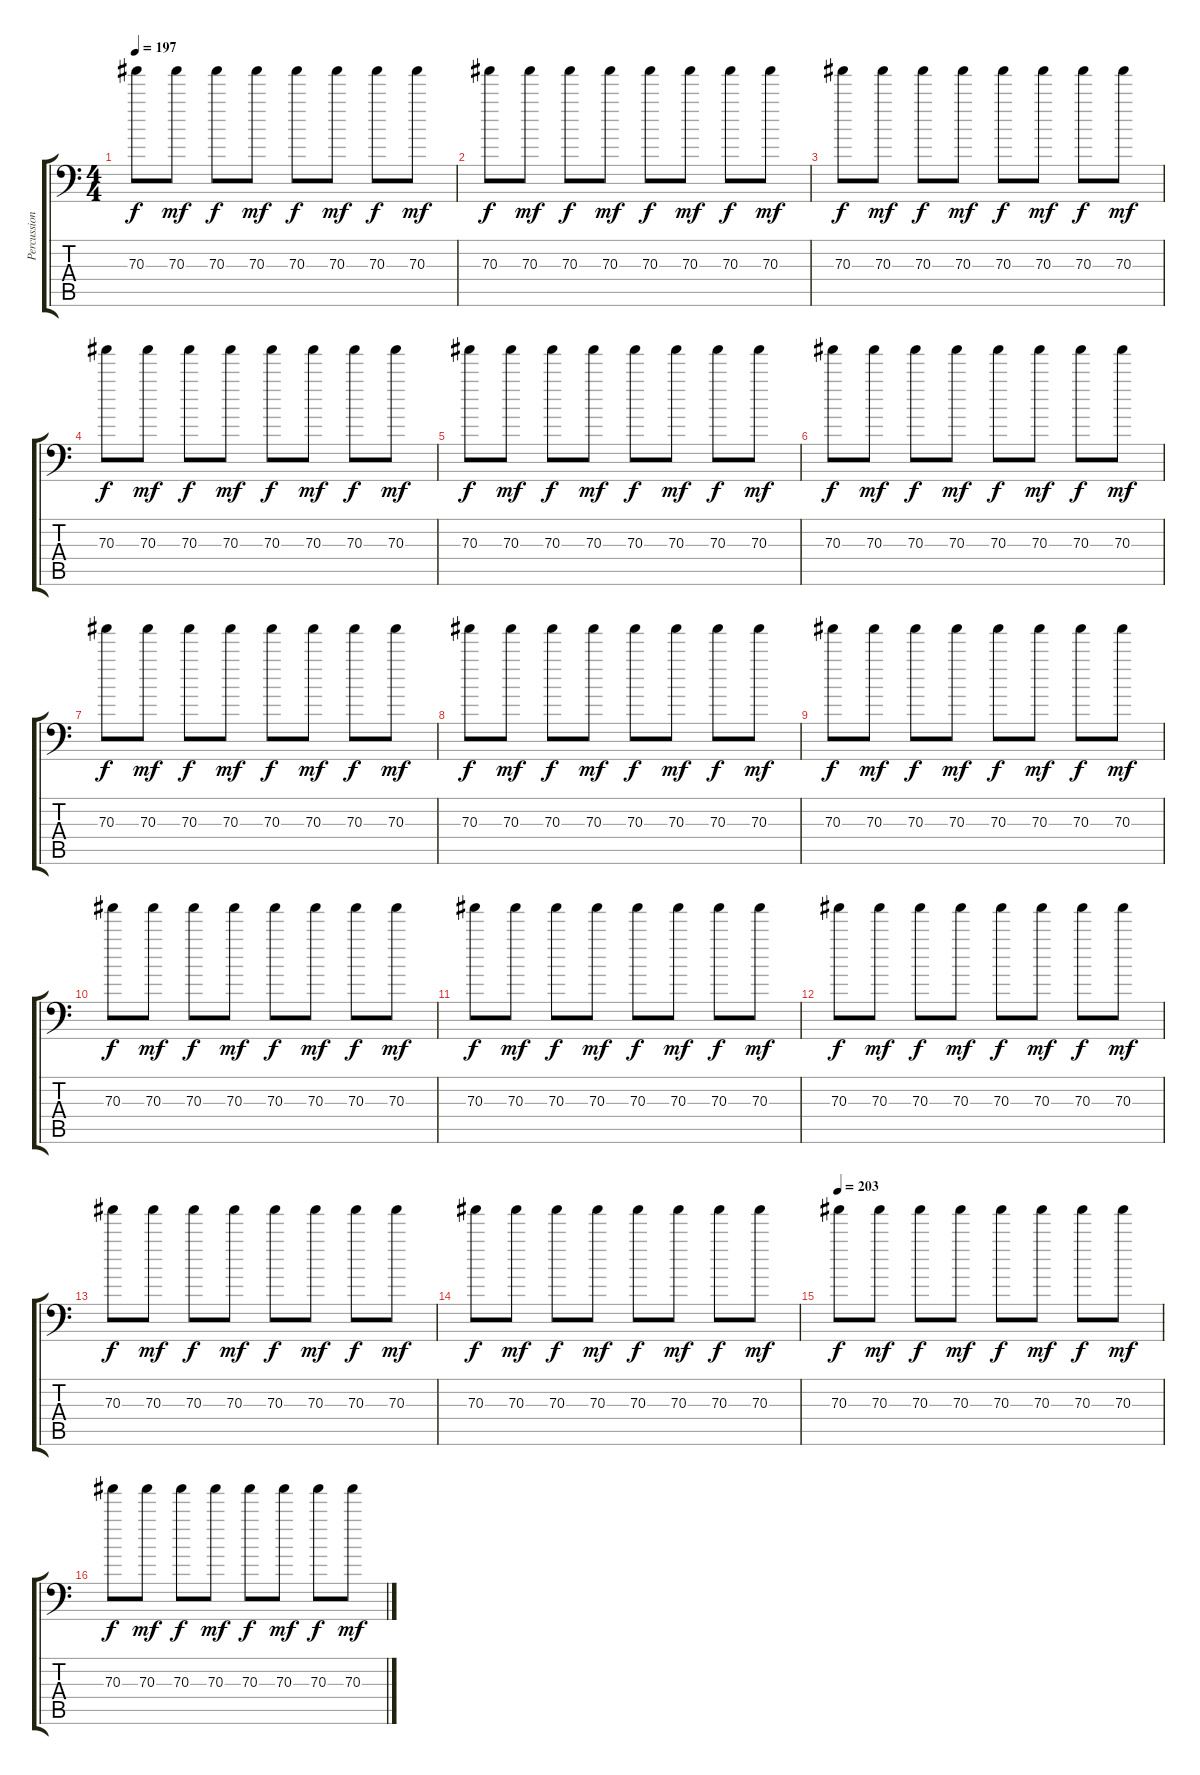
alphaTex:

\track ("Percussions" "Percussion") {instrument acousticgrandpiano}
\staff {score tabs}
\tuning (C-1 C-1 C-1 C-1 C-1 C-1) {hide}
\ts (4 4)
\tempo 197
\clef f4
\ks c
70.3.8{dy f} 70.3.8{dy mf} 70.3.8{dy f} 70.3.8{dy mf} 70.3.8{dy f} 70.3.8{dy mf} 70.3.8{dy f} 70.3.8{dy mf} |
70.3.8{dy f} 70.3.8{dy mf} 70.3.8{dy f} 70.3.8{dy mf} 70.3.8{dy f} 70.3.8{dy mf} 70.3.8{dy f} 70.3.8{dy mf} |
70.3.8{dy f} 70.3.8{dy mf} 70.3.8{dy f} 70.3.8{dy mf} 70.3.8{dy f} 70.3.8{dy mf} 70.3.8{dy f} 70.3.8{dy mf} |
70.3.8{dy f} 70.3.8{dy mf} 70.3.8{dy f} 70.3.8{dy mf} 70.3.8{dy f} 70.3.8{dy mf} 70.3.8{dy f} 70.3.8{dy mf} |
70.3.8{dy f} 70.3.8{dy mf} 70.3.8{dy f} 70.3.8{dy mf} 70.3.8{dy f} 70.3.8{dy mf} 70.3.8{dy f} 70.3.8{dy mf} |
70.3.8{dy f} 70.3.8{dy mf} 70.3.8{dy f} 70.3.8{dy mf} 70.3.8{dy f} 70.3.8{dy mf} 70.3.8{dy f} 70.3.8{dy mf} |
70.3.8{dy f} 70.3.8{dy mf} 70.3.8{dy f} 70.3.8{dy mf} 70.3.8{dy f} 70.3.8{dy mf} 70.3.8{dy f} 70.3.8{dy mf} |
70.3.8{dy f} 70.3.8{dy mf} 70.3.8{dy f} 70.3.8{dy mf} 70.3.8{dy f} 70.3.8{dy mf} 70.3.8{dy f} 70.3.8{dy mf} |
70.3.8{dy f} 70.3.8{dy mf} 70.3.8{dy f} 70.3.8{dy mf} 70.3.8{dy f} 70.3.8{dy mf} 70.3.8{dy f} 70.3.8{dy mf} |
70.3.8{dy f} 70.3.8{dy mf} 70.3.8{dy f} 70.3.8{dy mf} 70.3.8{dy f} 70.3.8{dy mf} 70.3.8{dy f} 70.3.8{dy mf} |
70.3.8{dy f} 70.3.8{dy mf} 70.3.8{dy f} 70.3.8{dy mf} 70.3.8{dy f} 70.3.8{dy mf} 70.3.8{dy f} 70.3.8{dy mf} |
70.3.8{dy f} 70.3.8{dy mf} 70.3.8{dy f} 70.3.8{dy mf} 70.3.8{dy f} 70.3.8{dy mf} 70.3.8{dy f} 70.3.8{dy mf} |
70.3.8{dy f} 70.3.8{dy mf} 70.3.8{dy f} 70.3.8{dy mf} 70.3.8{dy f} 70.3.8{dy mf} 70.3.8{dy f} 70.3.8{dy mf} |
70.3.8{dy f} 70.3.8{dy mf} 70.3.8{dy f} 70.3.8{dy mf} 70.3.8{dy f} 70.3.8{dy mf} 70.3.8{dy f} 70.3.8{dy mf} |
\tempo 203
70.3.8{dy f} 70.3.8{dy mf} 70.3.8{dy f} 70.3.8{dy mf} 70.3.8{dy f} 70.3.8{dy mf} 70.3.8{dy f} 70.3.8{dy mf} |
70.3.8{dy f} 70.3.8{dy mf} 70.3.8{dy f} 70.3.8{dy mf} 70.3.8{dy f} 70.3.8{dy mf} 70.3.8{dy f} 70.3.8{dy mf}
